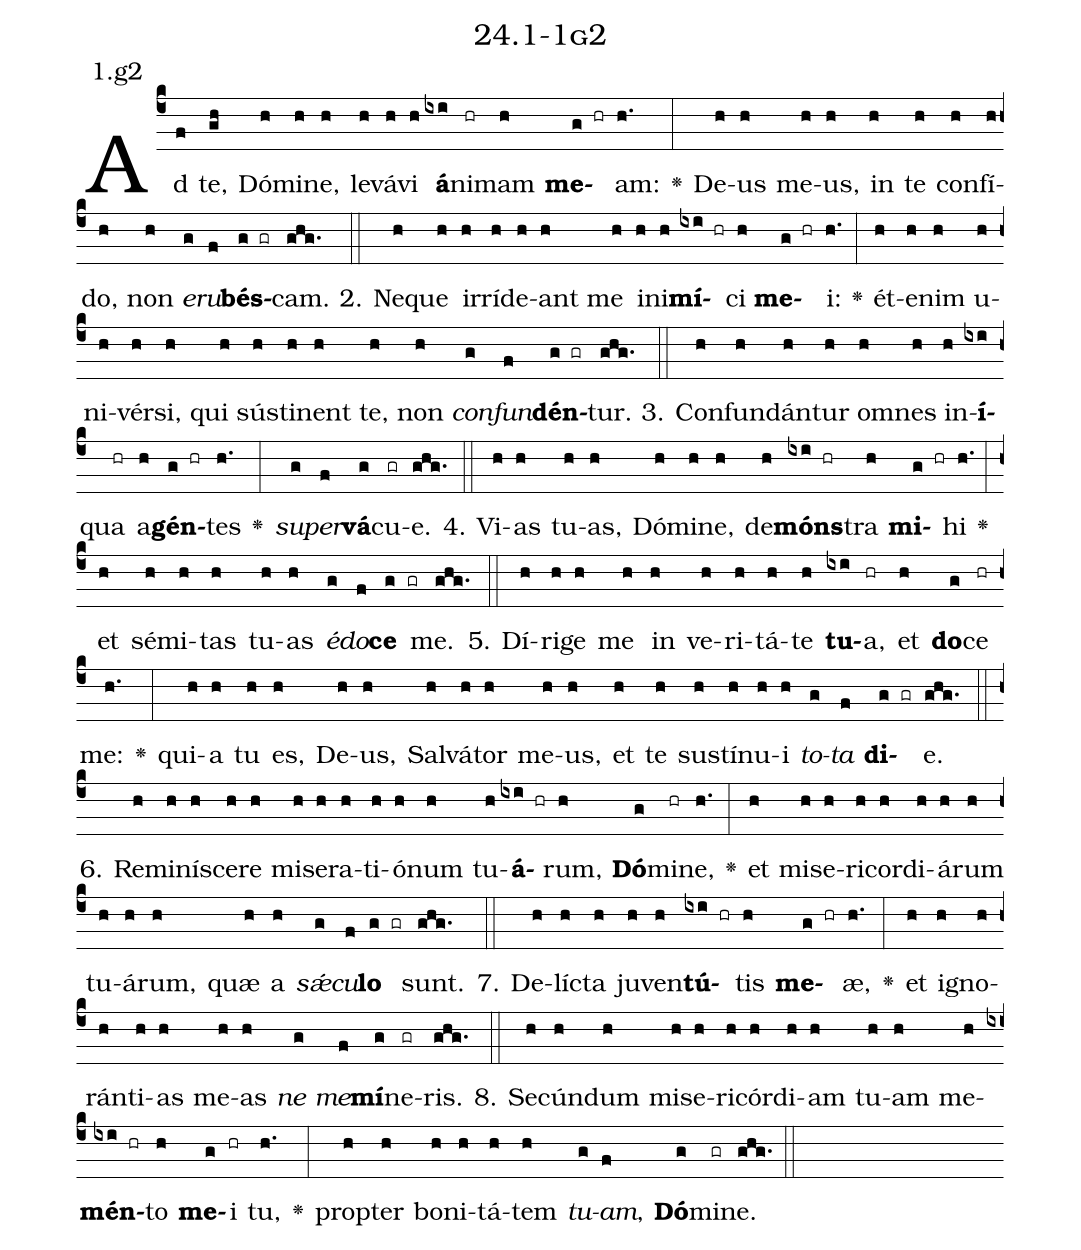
name: 24.1-1g2;
annotation: 1.g2;
%%
(c4)Ad(f) te,(gh) Dó(h)mi(h)ne,(h) le(h)vá(h)vi(h) <b>á</b>(ixi)ni(hr)mam(h) <b>me</b>(g hr)am:(h.) <v>\greheightstar</v>(:) De(h)us(h) me(h)us,(h) in(h) te(h) con(h)fí(h)do,(h) non(h) <i>e</i>(g)<i>ru</i>(f)<b>bés</b>(g gr)cam.(ghg.) (::)
2. Ne(h)que(h) ir(h)rí(h)de(h)ant(h) me(h) in(h)i(h)<b>mí</b>(ixi hr)ci(h) <b>me</b>(g hr)i:(h.) <v>\greheightstar</v>(:) ét(h)e(h)nim(h) u(h)ni(h)vér(h)si,(h) qui(h) sús(h)ti(h)nent(h) te,(h) non(h) <i>con</i>(g)<i>fun</i>(f)<b>dén</b>(g gr)tur.(ghg.) (::)
3. Con(h)fun(h)dán(h)tur(h) om(h)nes(h) in(h)<b>í</b>(ixi)qua(hr) a(h)<b>gén</b>(g hr)tes(h.) <v>\greheightstar</v>(:) <i>su</i>(g)<i>per</i>(f)<b>vá</b>(g)cu(gr)e.(ghg.) (::)
4. Vi(h)as(h) tu(h)as,(h) Dó(h)mi(h)ne,(h) de(h)<b>móns</b>(ixi hr)tra(h) <b>mi</b>(g hr)hi(h.) <v>\greheightstar</v>(:) et(h) sé(h)mi(h)tas(h) tu(h)as(h) <i>é</i>(g)<i>do</i>(f)<b>ce</b>(g gr) me.(ghg.) (::)
5. Dí(h)ri(h)ge(h) me(h) in(h) ve(h)ri(h)tá(h)te(h) <b>tu</b>(ixi)a,(hr) et(h) <b>do</b>(g)ce(hr) me:(h.) <v>\greheightstar</v>(:) qui(h)a(h) tu(h) es,(h) De(h)us,(h) Sal(h)vá(h)tor(h) me(h)us,(h) et(h) te(h) sus(h)tí(h)nu(h)i(h) <i>to</i>(g)<i>ta</i>(f) <b>di</b>(g gr)e.(ghg.) (::)
6. Re(h)mi(h)ní(h)sce(h)re(h) mi(h)se(h)ra(h)ti(h)ó(h)num(h) tu(h)<b>á</b>(ixi hr)rum,(h) <b>Dó</b>(g)mi(hr)ne,(h.) <v>\greheightstar</v>(:) et(h) mi(h)se(h)ri(h)cor(h)di(h)á(h)rum(h) tu(h)á(h)rum,(h) quæ(h) a(h) <i>sǽ</i>(g)<i>cu</i>(f)<b>lo</b>(g gr) sunt.(ghg.) (::)
7. De(h)líc(h)ta(h) ju(h)ven(h)<b>tú</b>(ixi hr)tis(h) <b>me</b>(g hr)æ,(h.) <v>\greheightstar</v>(:) et(h) i(h)gno(h)rán(h)ti(h)as(h) me(h)as(h) <i>ne</i>(g) <i>me</i>(f)<b>mí</b>(g)ne(gr)ris.(ghg.) (::)
8. Se(h)cún(h)dum(h) mi(h)se(h)ri(h)cór(h)di(h)am(h) tu(h)am(h) me(h)<b>mén</b>(ixi hr)to(h) <b>me</b>(g)i(hr) tu,(h.) <v>\greheightstar</v>(:) prop(h)ter(h) bo(h)ni(h)tá(h)tem(h) <i>tu</i>(g)<i>am</i>,(f) <b>Dó</b>(g)mi(gr)ne.(ghg.) (::)
